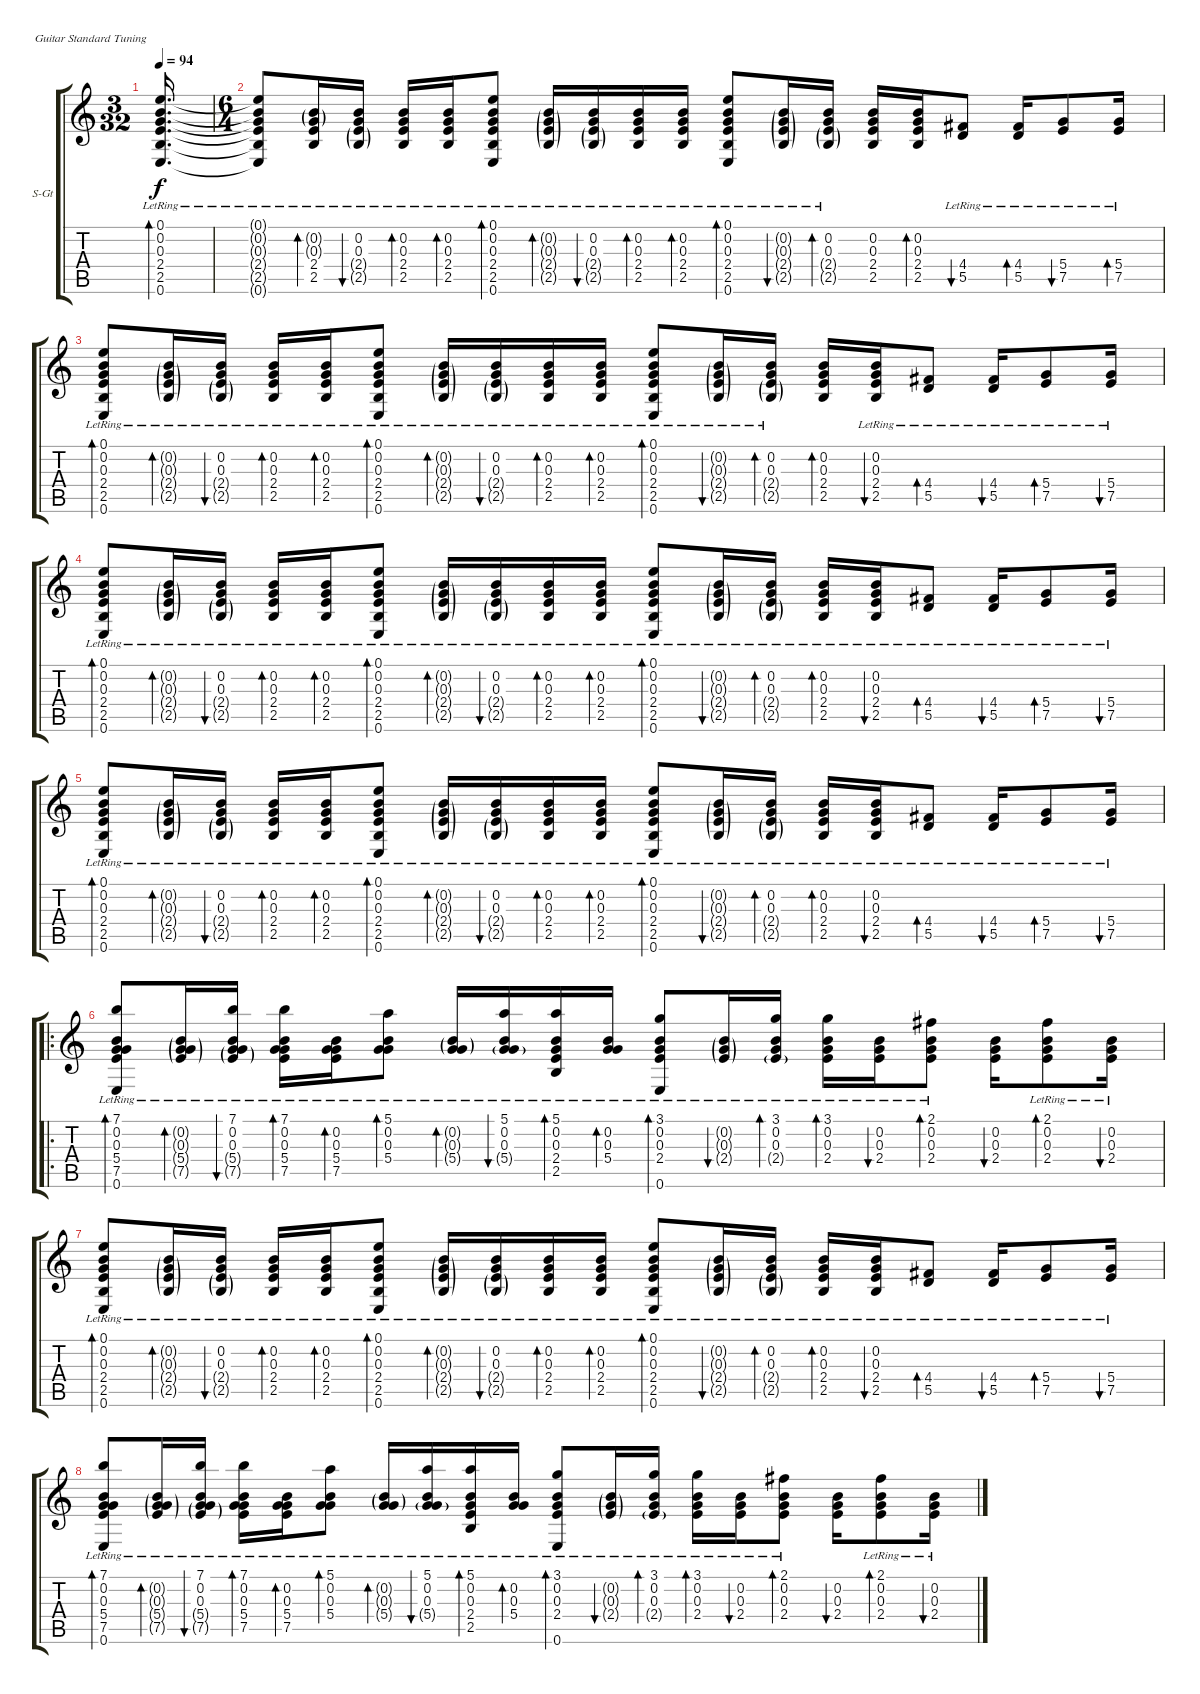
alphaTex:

\bracketExtendMode groupsimilarinstruments
\firstSystemTrackNameOrientation horizontal
\otherSystemsTrackNameOrientation horizontal
\track ("Acoustic Guitar" "S-Gt") {instrument acousticguitarsteel}
\staff {score tabs}
\tuning (E4 B3 G3 D3 A2 E2)
\ts (3 32)
\tempo 94
\clef g2
\ks c
(0.1{lr} 0.2 0.3{lr} 2.4{lr} 2.5{lr} 0.6{lr}).16{d bd 240 dy f instrument acousticguitarsteel} |
\ts (6 4)
(0.1{lr t} 0.2{t} 0.3{lr t} 2.4{lr t} 2.5{lr t} 0.6{lr t}).8 (0.2{g lr} 0.3{g lr} 2.4{lr} 2.5{lr}).16{bd 60} (0.2{lr} 0.3{lr} 2.4{g lr} 2.5{g lr}).16{bu 60} (0.2{lr} 0.3{lr} 2.4{lr} 2.5{lr}).16{bd 60} (0.2{lr} 0.3{lr} 2.4{lr} 2.5{lr}).16{bd 60} (0.1{lr} 0.2{lr} 0.3{lr} 2.4{lr} 2.5{lr} 0.6{lr}).8{bd 60} (0.2{g lr} 0.3{g lr} 2.4{g lr} 2.5{g lr}).16{bd 60} (0.2{lr} 0.3{lr} 2.4{g lr} 2.5{g lr}).16{bu 60} (0.2{lr} 0.3{lr} 2.4{lr} 2.5{lr}).16{bd 60} (0.2{lr} 0.3{lr} 2.4{lr} 2.5{lr}).16{bd 60} (0.1{lr} 0.2{lr} 0.3{lr} 2.4{lr} 2.5{lr} 0.6{lr}).8{bd 60} (0.2{g lr} 0.3{g lr} 2.4{g lr} 2.5{g lr}).16{bu 60} (0.2{lr} 0.3{lr} 2.4{g lr} 2.5{g lr}).16{bd 60} (0.2 0.3 2.4 2.5).16 (0.2 0.3 2.4 2.5).16{bd 60} (4.4{lr} 5.5{lr}).8{bu 60} (4.4{lr} 5.5{lr}).16{bd 60} (5.4{lr} 7.5{lr}).8{bu 60} (5.4{lr} 7.5{lr}).16{bd 60} |
(0.1{lr} 0.2{lr} 0.3{lr} 2.4{lr} 2.5{lr} 0.6{lr}).8{bd 30} (0.2{g lr} 0.3{g lr} 2.4{g lr} 2.5{g lr}).16{bd 60} (0.2{lr} 0.3{lr} 2.4{g lr} 2.5{g lr}).16{bu 60} (0.2{lr} 0.3{lr} 2.4{lr} 2.5{lr}).16{bd 60} (0.2{lr} 0.3{lr} 2.4{lr} 2.5{lr}).16{bd 60} (0.1{lr} 0.2{lr} 0.3{lr} 2.4{lr} 2.5{lr} 0.6{lr}).8{bd 60} (0.2{g lr} 0.3{g lr} 2.4{g lr} 2.5{g lr}).16{bd 60} (0.2{lr} 0.3{lr} 2.4{g lr} 2.5{g lr}).16{bu 60} (0.2{lr} 0.3{lr} 2.4{lr} 2.5{lr}).16{bd 60} (0.2{lr} 0.3{lr} 2.4{lr} 2.5{lr}).16{bd 60} (0.1{lr} 0.2{lr} 0.3{lr} 2.4{lr} 2.5{lr} 0.6{lr}).8{bd 60} (0.2{g lr} 0.3{g lr} 2.4{g lr} 2.5{g lr}).16{bu 60} (0.2{lr} 0.3{lr} 2.4{g lr} 2.5{g lr}).16{bd 60} (0.2 0.3 2.4 2.5).16{bd 60} (0.2{lr} 0.3{lr} 2.4{lr} 2.5{lr}).16{bu 60} (4.4{lr} 5.5{lr}).8{bd 60} (4.4{lr} 5.5{lr}).16{bu 60} (5.4{lr} 7.5{lr}).8{bd 60} (5.4{lr} 7.5{lr}).16{bu 60} |
(0.1{lr} 0.2{lr} 0.3{lr} 2.4{lr} 2.5{lr} 0.6{lr}).8{bd 30} (0.2{g lr} 0.3{g lr} 2.4{g lr} 2.5{g lr}).16{bd 60} (0.2{lr} 0.3{lr} 2.4{g lr} 2.5{g lr}).16{bu 60} (0.2{lr} 0.3{lr} 2.4{lr} 2.5{lr}).16{bd 60} (0.2{lr} 0.3{lr} 2.4{lr} 2.5{lr}).16{bd 60} (0.1{lr} 0.2{lr} 0.3{lr} 2.4{lr} 2.5{lr} 0.6{lr}).8{bd 60} (0.2{g lr} 0.3{g lr} 2.4{g lr} 2.5{g lr}).16{bd 60} (0.2{lr} 0.3{lr} 2.4{g lr} 2.5{g lr}).16{bu 60} (0.2{lr} 0.3{lr} 2.4{lr} 2.5{lr}).16{bd 60} (0.2{lr} 0.3{lr} 2.4{lr} 2.5{lr}).16{bd 60} (0.1{lr} 0.2{lr} 0.3{lr} 2.4{lr} 2.5{lr} 0.6{lr}).8{bd 60} (0.2{g lr} 0.3{g lr} 2.4{g lr} 2.5{g lr}).16{bu 60} (0.2{lr} 0.3{lr} 2.4{g lr} 2.5{g lr}).16{bd 60} (0.2 0.3{lr} 2.4{lr} 2.5{lr}).16{bd 60} (0.2{lr} 0.3{lr} 2.4{lr} 2.5{lr}).16{bu 60} (4.4{lr} 5.5).8{bd 60} (4.4{lr} 5.5{lr}).16{bu 60} (5.4{lr} 7.5{lr}).8{bd 60} (5.4{lr} 7.5{lr}).16{bu 60} |
(0.1{lr} 0.2{lr} 0.3{lr} 2.4{lr} 2.5{lr} 0.6{lr}).8{bd 30} (0.2{g lr} 0.3{g lr} 2.4{g lr} 2.5{g lr}).16{bd 60} (0.2{lr} 0.3{lr} 2.4{g lr} 2.5{g lr}).16{bu 60} (0.2{lr} 0.3{lr} 2.4{lr} 2.5{lr}).16{bd 60} (0.2{lr} 0.3{lr} 2.4{lr} 2.5{lr}).16{bd 60} (0.1{lr} 0.2{lr} 0.3{lr} 2.4{lr} 2.5{lr} 0.6{lr}).8{bd 60} (0.2{g lr} 0.3{g lr} 2.4{g lr} 2.5{g lr}).16{bd 60} (0.2{lr} 0.3{lr} 2.4{g lr} 2.5{g lr}).16{bu 60} (0.2{lr} 0.3{lr} 2.4{lr} 2.5{lr}).16{bd 60} (0.2{lr} 0.3{lr} 2.4{lr} 2.5{lr}).16{bd 60} (0.1{lr} 0.2{lr} 0.3{lr} 2.4{lr} 2.5{lr} 0.6{lr}).8{bd 60} (0.2{g lr} 0.3{g lr} 2.4{g lr} 2.5{g lr}).16{bu 60} (0.2{lr} 0.3{lr} 2.4{g lr} 2.5{g lr}).16{bd 60} (0.2 0.3{lr} 2.4{lr} 2.5{lr}).16{bd 60} (0.2{lr} 0.3{lr} 2.4{lr} 2.5{lr}).16{bu 60} (4.4{lr} 5.5).8{bd 60} (4.4{lr} 5.5{lr}).16{bu 60} (5.4{lr} 7.5{lr}).8{bd 60} (5.4{lr} 7.5{lr}).16{bu 60} |
\ro
(7.1{lr} 0.2{lr} 0.3{lr} 5.4{lr} 7.5{lr} 0.6{lr}).8{bd 30} (0.2{g lr} 0.3{g lr} 5.4{g lr} 7.5{g lr}).16{bd 60} (7.1 0.2{lr} 0.3{lr} 5.4{g lr} 7.5{g lr}).16{bu 60} (7.1{lr} 0.2{lr} 0.3{lr} 5.4{lr} 7.5{lr}).16{bd 60} (0.2{lr} 0.3{lr} 5.4{lr} 7.5{lr}).16{bd 60} (5.1{lr} 0.2{lr} 0.3{lr} 5.4{lr}).8{bd 60} (0.2{g lr} 0.3{g lr} 5.4{g lr}).16{bd 60} (5.1{lr} 0.2{lr} 0.3{lr} 5.4{g lr}).16{bu 60} (5.1{lr} 0.2{lr} 0.3{lr} 2.4{lr} 2.5{lr}).16{bd 60} (0.2{lr} 0.3{lr} 5.4{lr}).16{bd 60} (3.1 0.2{lr} 0.3{lr} 2.4{lr} 0.6).8{bd 60} (0.2{g lr} 0.3{g lr} 2.4{g lr}).16{bu 60} (3.1{lr} 0.2{lr} 0.3{lr} 2.4{g lr}).16{bd 60} (3.1{lr} 0.2 0.3 2.4).16{bd 60} (0.2{lr} 0.3{lr} 2.4{lr}).16{bu 60} (2.1{lr} 0.2 0.3 2.4{lr}).8{bd 60} (0.2 0.3 2.4).16{bu 60} (2.1{lr} 0.2 0.3 2.4{lr}).8{bd 60} (0.2 0.3 2.4{lr}).16{bu 60} |
(0.1{lr} 0.2{lr} 0.3{lr} 2.4{lr} 2.5{lr} 0.6{lr}).8{bd 30} (0.2{g lr} 0.3{g lr} 2.4{g lr} 2.5{g lr}).16{bd 60} (0.2{lr} 0.3{lr} 2.4{g lr} 2.5{g lr}).16{bu 60} (0.2{lr} 0.3{lr} 2.4{lr} 2.5{lr}).16{bd 60} (0.2{lr} 0.3{lr} 2.4{lr} 2.5{lr}).16{bd 60} (0.1{lr} 0.2{lr} 0.3{lr} 2.4{lr} 2.5{lr} 0.6{lr}).8{bd 60} (0.2{g lr} 0.3{g lr} 2.4{g lr} 2.5{g lr}).16{bd 60} (0.2{lr} 0.3{lr} 2.4{g lr} 2.5{g lr}).16{bu 60} (0.2{lr} 0.3{lr} 2.4{lr} 2.5{lr}).16{bd 60} (0.2{lr} 0.3{lr} 2.4{lr} 2.5{lr}).16{bd 60} (0.1{lr} 0.2{lr} 0.3{lr} 2.4{lr} 2.5{lr} 0.6{lr}).8{bd 60} (0.2{g lr} 0.3{g lr} 2.4{g lr} 2.5{g lr}).16{bu 60} (0.2{lr} 0.3{lr} 2.4{g lr} 2.5{g lr}).16{bd 60} (0.2 0.3{lr} 2.4{lr} 2.5{lr}).16{bd 60} (0.2{lr} 0.3{lr} 2.4{lr} 2.5{lr}).16{bu 60} (4.4{lr} 5.5).8{bd 60} (4.4{lr} 5.5{lr}).16{bu 60} (5.4{lr} 7.5{lr}).8{bd 60} (5.4{lr} 7.5{lr}).16{bu 60} |
(7.1{lr} 0.2{lr} 0.3{lr} 5.4{lr} 7.5{lr} 0.6{lr}).8{bd 30} (0.2{g lr} 0.3{g lr} 5.4{g lr} 7.5{g lr}).16{bd 60} (7.1 0.2{lr} 0.3{lr} 5.4{g lr} 7.5{g lr}).16{bu 60} (7.1{lr} 0.2{lr} 0.3{lr} 5.4{lr} 7.5{lr}).16{bd 60} (0.2{lr} 0.3{lr} 5.4{lr} 7.5{lr}).16{bd 60} (5.1{lr} 0.2{lr} 0.3{lr} 5.4{lr}).8{bd 60} (0.2{g lr} 0.3{g lr} 5.4{g lr}).16{bd 60} (5.1{lr} 0.2{lr} 0.3{lr} 5.4{g lr}).16{bu 60} (5.1{lr} 0.2{lr} 0.3{lr} 2.4{lr} 2.5{lr}).16{bd 60} (0.2{lr} 0.3{lr} 5.4{lr}).16{bd 60} (3.1 0.2{lr} 0.3{lr} 2.4{lr} 0.6).8{bd 60} (0.2{g lr} 0.3{g lr} 2.4{g lr}).16{bu 60} (3.1{lr} 0.2{lr} 0.3{lr} 2.4{g lr}).16{bd 60} (3.1{lr} 0.2 0.3 2.4).16{bd 60} (0.2{lr} 0.3{lr} 2.4{lr}).16{bu 60} (2.1{lr} 0.2 0.3 2.4{lr}).8{bd 60} (0.2 0.3 2.4).16{bu 60} (2.1{lr} 0.2 0.3 2.4{lr}).8{bd 60} (0.2 0.3 2.4{lr}).16{bu 60}
